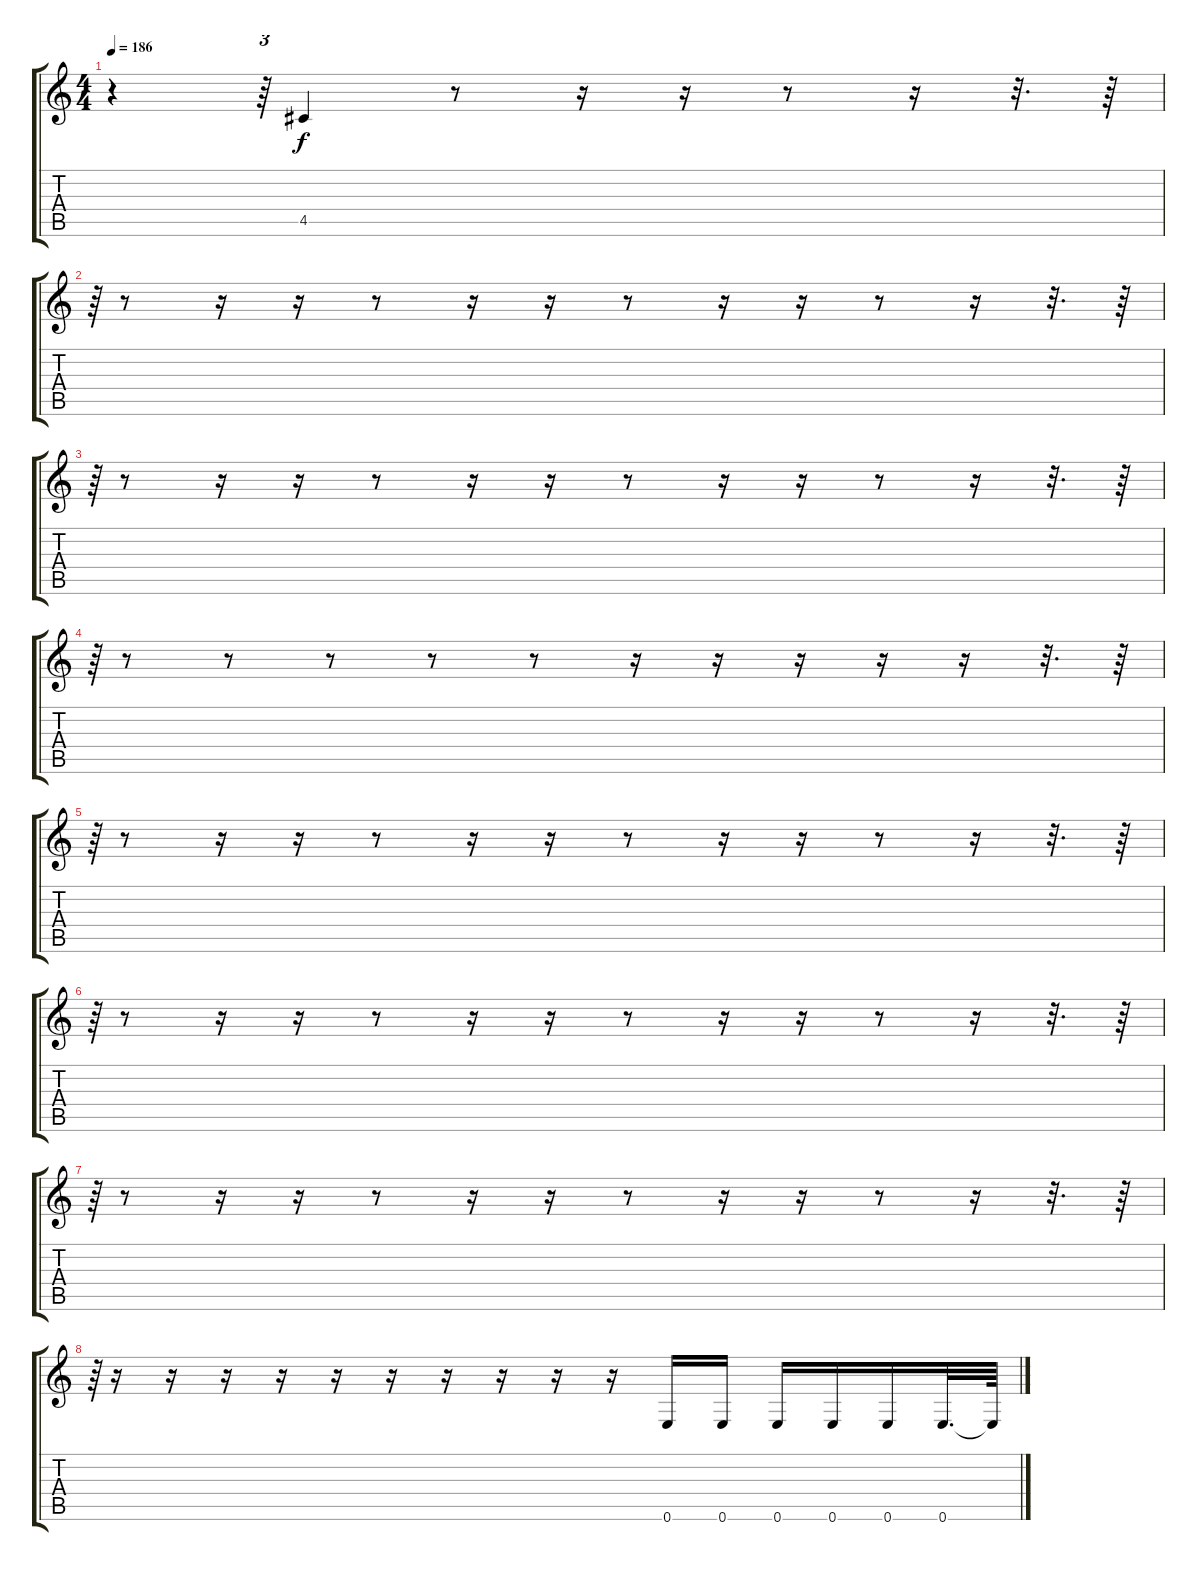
\track "" {instrument acousticguitarsteel}
\staff {score tabs}
\tuning (E4 B3 G3 D3 A2 E2) {hide}
\ts (4 4)
\tempo 186
\clef g2
\ks c
r.4{dy f} r.64{tu (3 2)} 4.5.4 r.8 r.16 r.16 r.8 r.16 r.32{d} r.64 |
r.64{tu (3 2)} r.8 r.16 r.16 r.8 r.16 r.16 r.8 r.16 r.16 r.8 r.16 r.32{d} r.64 |
r.64{tu (3 2)} r.8 r.16 r.16 r.8 r.16 r.16 r.8 r.16 r.16 r.8 r.16 r.32{d} r.64 |
r.64{tu (3 2)} r.8 r.8 r.8 r.8 r.8 r.16 r.16 r.16 r.16 r.16 r.32{d} r.64 |
r.64{tu (3 2)} r.8 r.16 r.16 r.8 r.16 r.16 r.8 r.16 r.16 r.8 r.16 r.32{d} r.64 |
r.64{tu (3 2)} r.8 r.16 r.16 r.8 r.16 r.16 r.8 r.16 r.16 r.8 r.16 r.32{d} r.64 |
r.64{tu (3 2)} r.8 r.16 r.16 r.8 r.16 r.16 r.8 r.16 r.16 r.8 r.16 r.32{d} r.64 |
r.64{tu (3 2)} r.16 r.16 r.16 r.16 r.16 r.16 r.16 r.16 r.16 r.16 0.6.16 0.6.16 0.6.16 0.6.16 0.6.16 0.6.32{d} 0.6{t}.64
